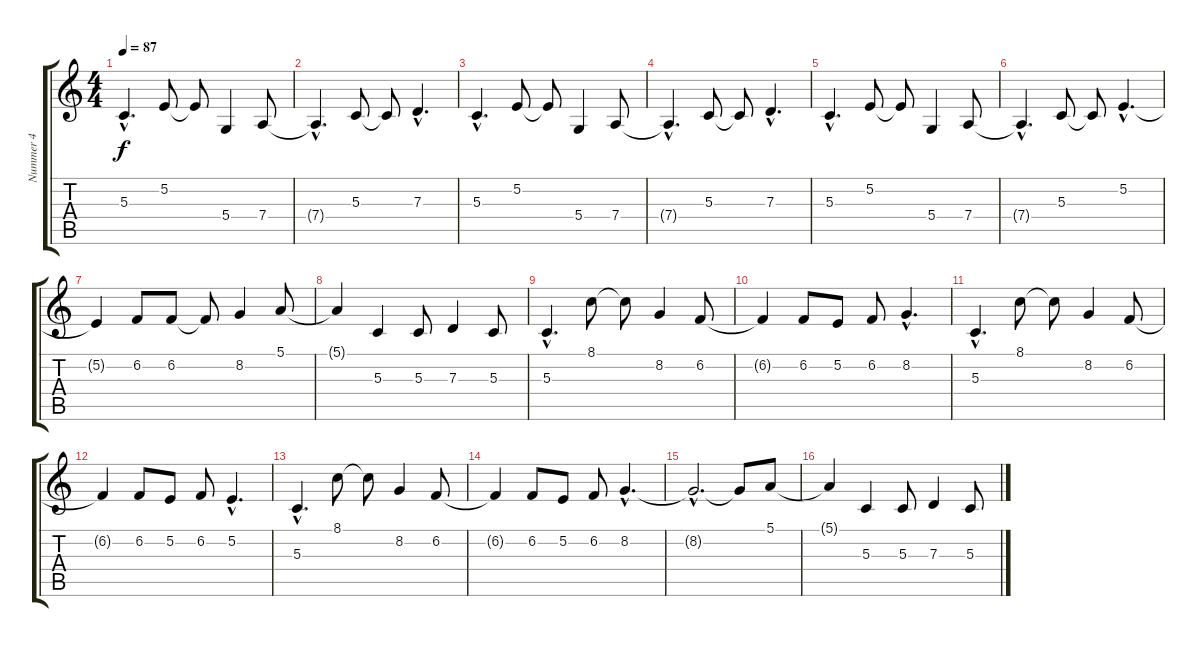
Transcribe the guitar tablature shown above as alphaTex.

\track ("Nummer 4" "Nummer 4") {instrument stringensemble1}
\staff {score tabs}
\tuning (E4 B3 G3 D3 A2 E2) {hide}
\ts (4 4)
\tempo 87
\clef g2
\ks c
5.3{hac t}.4{d dy f} 5.2.8 5.2{t}.8 5.4.4 7.4.8 |
7.4{hac t}.4{d} 5.3.8 5.3{t}.8 7.3{hac}.4{d} |
5.3{hac}.4{d} 5.2.8 5.2{t}.8 5.4.4 7.4.8 |
7.4{hac t}.4{d} 5.3.8 5.3{t}.8 7.3{hac}.4{d} |
5.3{hac}.4{d} 5.2.8 5.2{t}.8 5.4.4 7.4.8 |
7.4{hac t}.4{d} 5.3.8 5.3{t}.8 5.2{hac}.4{d} |
5.2{t}.4 6.2.8 6.2.8 6.2{t}.8 8.2.4 5.1.8 |
5.1{t}.4 5.3.4 5.3.8 7.3.4 5.3.8 |
5.3{hac}.4{d} 8.1.8 8.1{t}.8 8.2.4 6.2.8 |
6.2{t}.4 6.2.8 5.2.8 6.2.8 8.2{hac}.4{d} |
5.3{hac}.4{d} 8.1.8 8.1{t}.8 8.2.4 6.2.8 |
6.2{t}.4 6.2.8 5.2.8 6.2.8 5.2{hac}.4{d} |
5.3{hac}.4{d} 8.1.8 8.1{t}.8 8.2.4 6.2.8 |
6.2{t}.4 6.2.8 5.2.8 6.2.8 8.2{hac}.4{d} |
8.2{hac t}.2{d} 8.2{t}.8 5.1.8 |
5.1{t}.4 5.3.4 5.3.8 7.3.4 5.3.8
